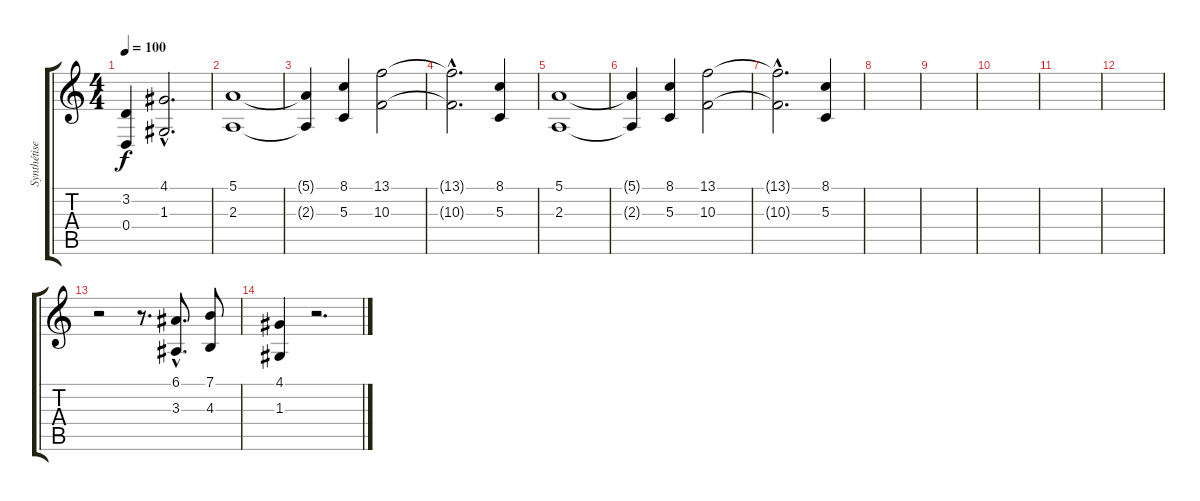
\track ("Synthétiseur" "Synthétise") {instrument pad2warm}
\staff {score tabs}
\tuning (E4 B3 G3 D3 A2 E2) {hide}
\ts (4 4)
\tempo 100
\clef g2
\ks c
(3.2{t} 0.4{t}).4{dy f} (4.1{hac} 1.3{hac}).2{d} |
(5.1 2.3).1 |
(5.1{t} 2.3{t}).4 (8.1 5.3).4 (13.1 10.3).2 |
(13.1{hac t} 10.3{hac t}).2{d} (8.1 5.3).4 |
(5.1 2.3).1 |
(5.1{t} 2.3{t}).4 (8.1 5.3).4 (13.1 10.3).2 |
(13.1{hac t} 10.3{hac t}).2{d} (8.1 5.3).4 |
|
|
|
|
|
r.2 r.8{d} (6.1{hac} 3.3{hac}).8{d volume 14} (7.1 4.3).8 |
(4.1 1.3).4 r.2{d}
